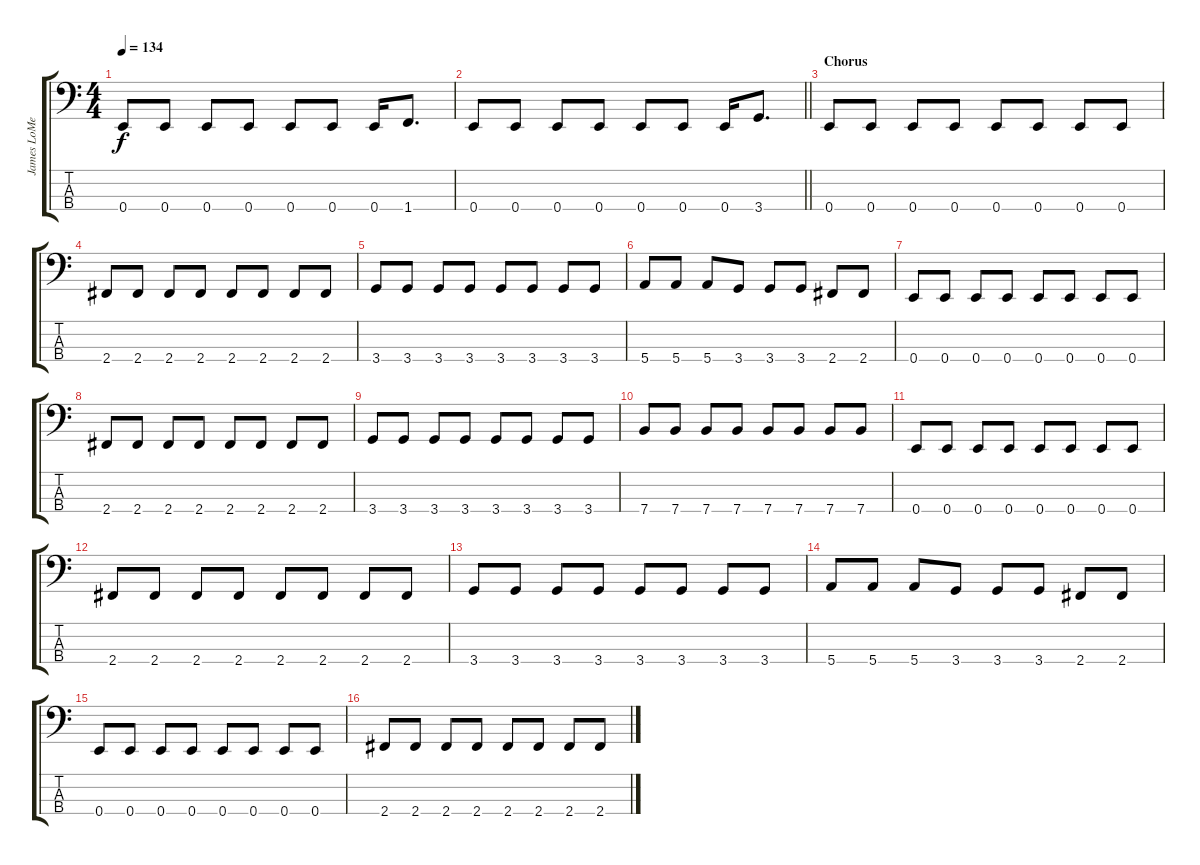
\track ("James LoMenzo" "James LoMe") {instrument electricbassfinger}
\staff {score tabs}
\tuning (G2 D2 A1 E1) {hide}
\ts (4 4)
\tempo 134
\clef f4
\ks c
0.4.8{dy f} 0.4.8 0.4.8 0.4.8 0.4.8 0.4.8 0.4.16 1.4.8{d} |
\barLineRight lightlight
0.4.8 0.4.8 0.4.8 0.4.8 0.4.8 0.4.8 0.4.16 3.4.8{d} |
\section ("" "Chorus")
0.4.8 0.4.8 0.4.8 0.4.8 0.4.8 0.4.8 0.4.8 0.4.8 |
2.4.8 2.4.8 2.4.8 2.4.8 2.4.8 2.4.8 2.4.8 2.4.8 |
3.4.8 3.4.8 3.4.8 3.4.8 3.4.8 3.4.8 3.4.8 3.4.8 |
5.4.8 5.4.8 5.4.8 3.4.8 3.4.8 3.4.8 2.4.8 2.4.8 |
0.4.8 0.4.8 0.4.8 0.4.8 0.4.8 0.4.8 0.4.8 0.4.8 |
2.4.8 2.4.8 2.4.8 2.4.8 2.4.8 2.4.8 2.4.8 2.4.8 |
3.4.8 3.4.8 3.4.8 3.4.8 3.4.8 3.4.8 3.4.8 3.4.8 |
7.4.8 7.4.8 7.4.8 7.4.8 7.4.8 7.4.8 7.4.8 7.4.8 |
0.4.8 0.4.8 0.4.8 0.4.8 0.4.8 0.4.8 0.4.8 0.4.8 |
2.4.8 2.4.8 2.4.8 2.4.8 2.4.8 2.4.8 2.4.8 2.4.8 |
3.4.8 3.4.8 3.4.8 3.4.8 3.4.8 3.4.8 3.4.8 3.4.8 |
5.4.8 5.4.8 5.4.8 3.4.8 3.4.8 3.4.8 2.4.8 2.4.8 |
0.4.8 0.4.8 0.4.8 0.4.8 0.4.8 0.4.8 0.4.8 0.4.8 |
2.4.8 2.4.8 2.4.8 2.4.8 2.4.8 2.4.8 2.4.8 2.4.8
